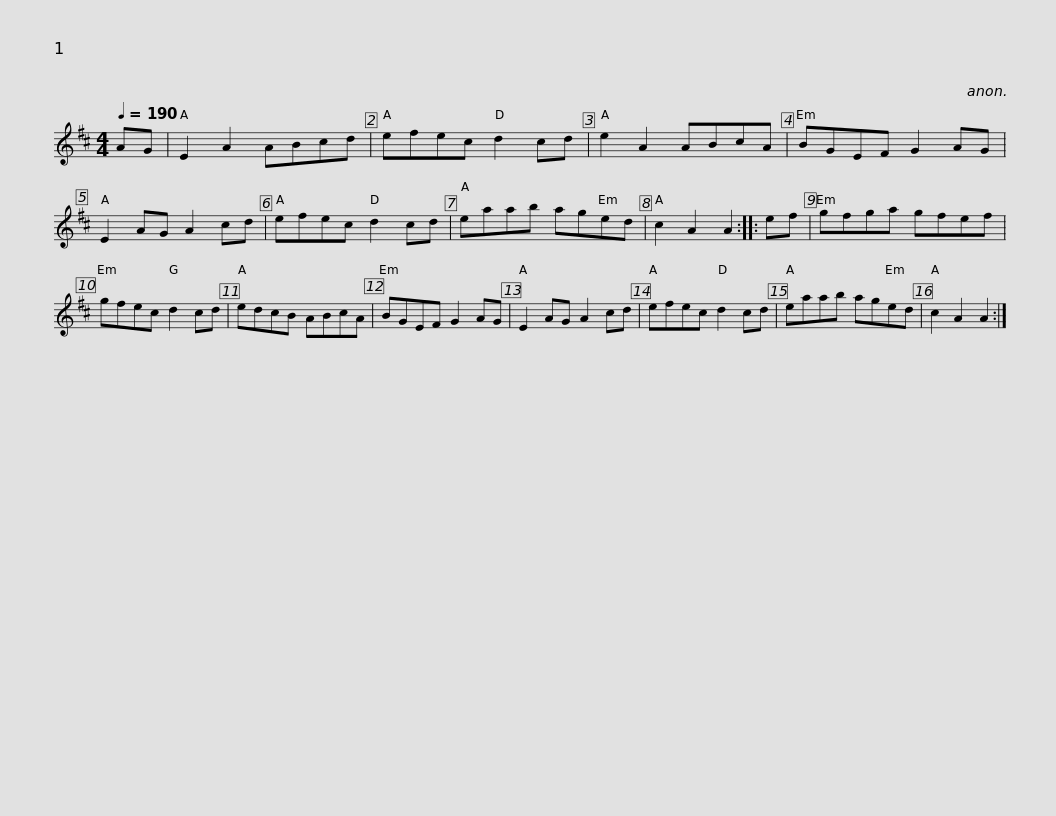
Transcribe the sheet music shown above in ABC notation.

X:1
L:1/8
Q:1/4=190
M:4/4
I:linebreak $
K:D
V:1 treble
V:1
 AG | E2 A2 ABcd | efec d2 cd | e2 A2 ABcA | BGEF G2 AG | %5
 E2 AG A2 cd | efec d2 cd |$ eaab aged | c2 A2 A2 :: ef | %10
 gfga gfef | gfec d2 cd | edcB ABcA |$ BGEF G2 AG | E2 AG A2 cd | %15
 efec d2 cd | eaab aged | c2 A2 A2 :| %18
